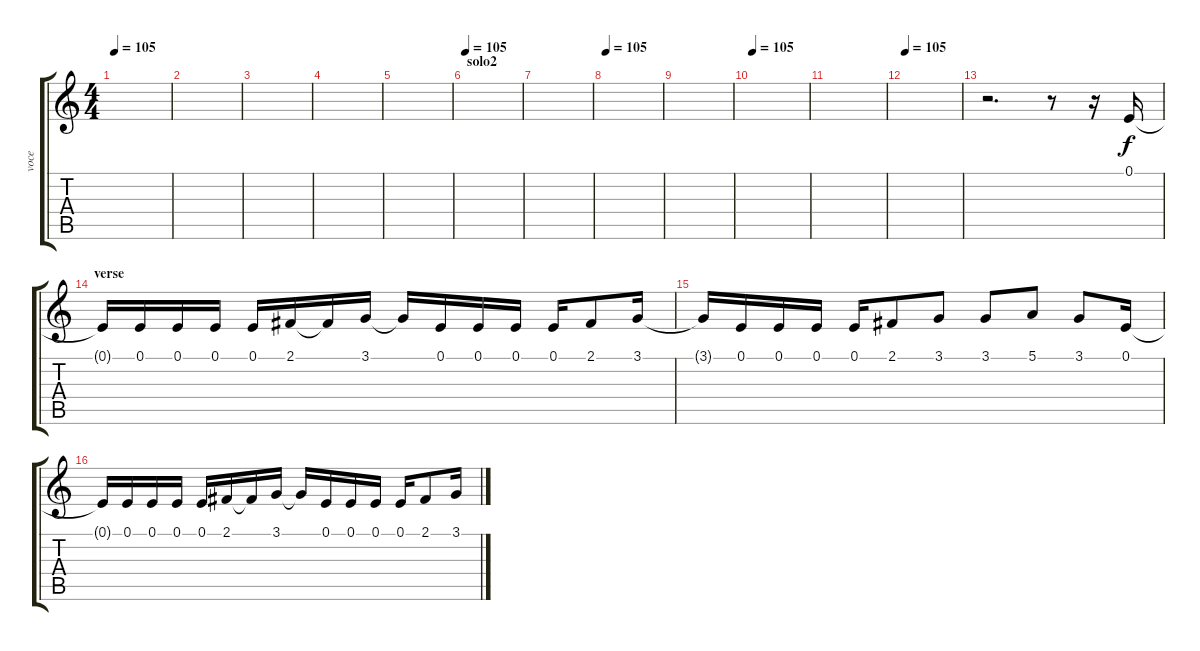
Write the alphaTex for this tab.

\track ("voce" "voce") {instrument baritonesax}
\staff {score tabs}
\tuning (E4 B3 G3 D3 A2 E2) {hide}
\ts (4 4)
\tempo 105
\clef g2
\ks c
|
|
|
|
|
\section ("" "solo2")
\tempo 105
|
|
\tempo 105
|
|
\tempo 105
|
|
\tempo 105
|
r.2{d} r.8 r.16 0.1.16 |
\section ("" "verse")
0.1{t}.16 0.1.16 0.1.16 0.1.16 0.1.16 2.1.16 2.1{t}.16 3.1.16 3.1{t}.16 0.1.16 0.1.16 0.1.16 0.1.16 2.1.8 3.1.16 |
3.1{t}.16 0.1.16 0.1.16 0.1.16 0.1.16 2.1.8 3.1.8 3.1.8 5.1.8 3.1.8 0.1.16 |
0.1{t}.16 0.1.16 0.1.16 0.1.16 0.1.16 2.1.16 2.1{t}.16 3.1.16 3.1{t}.16 0.1.16 0.1.16 0.1.16 0.1.16 2.1.8 3.1.16
